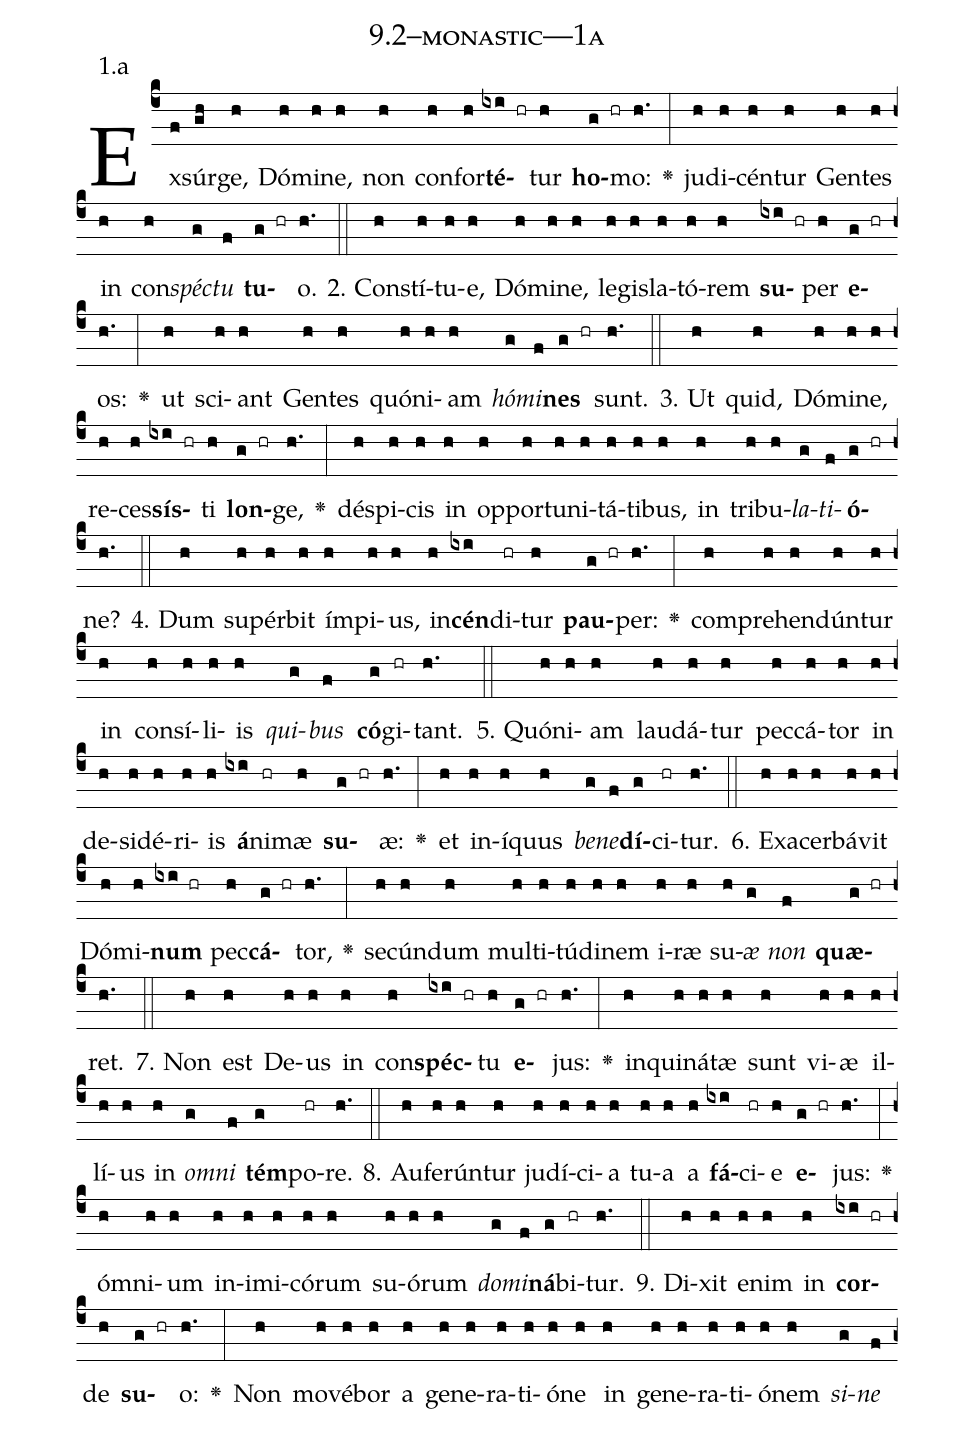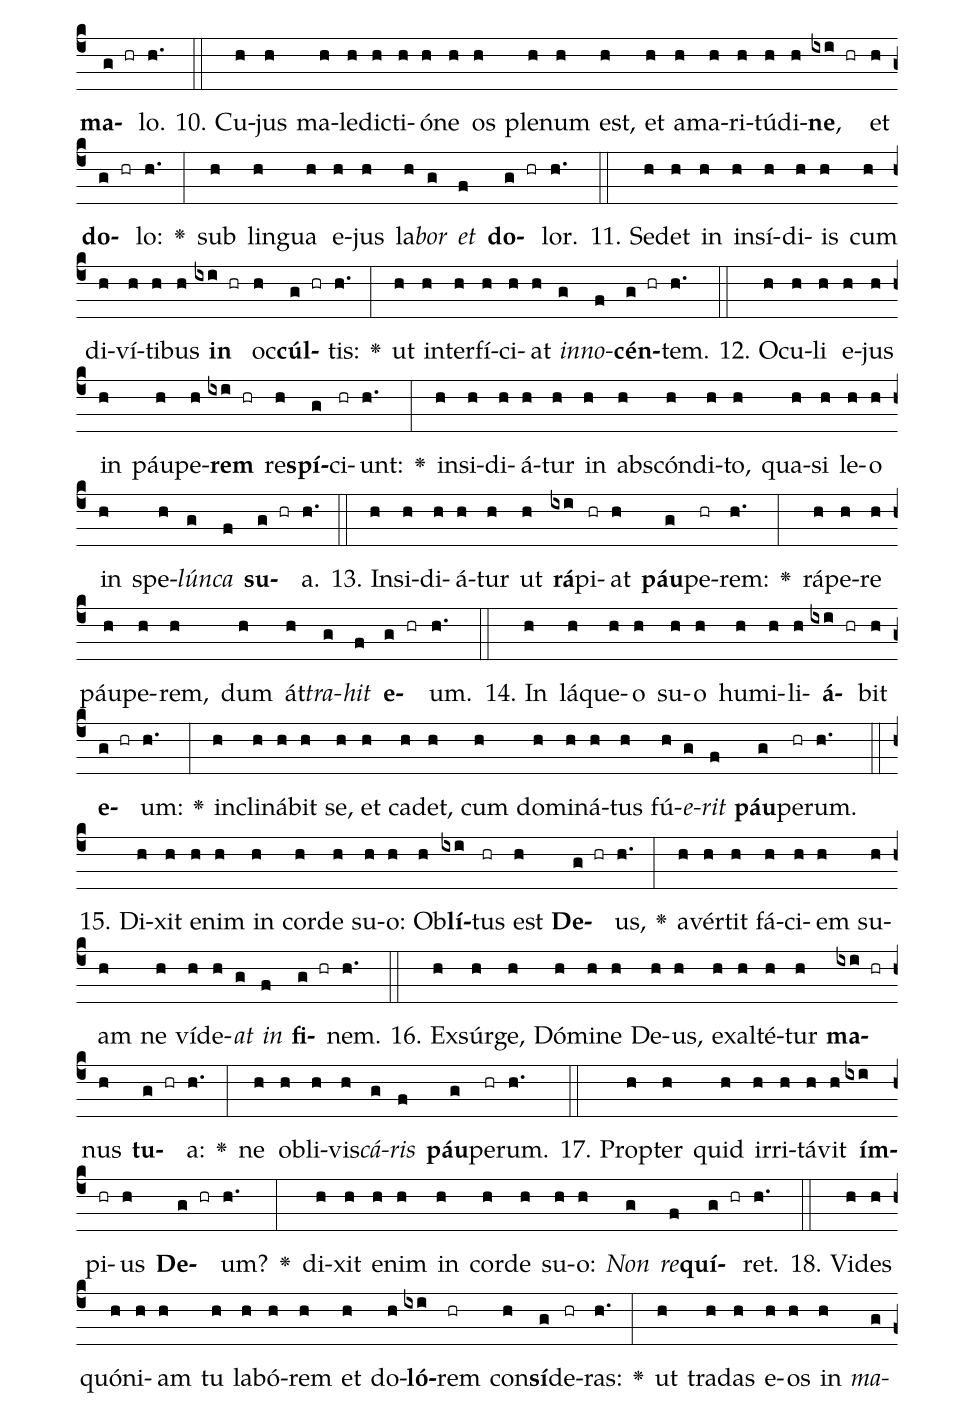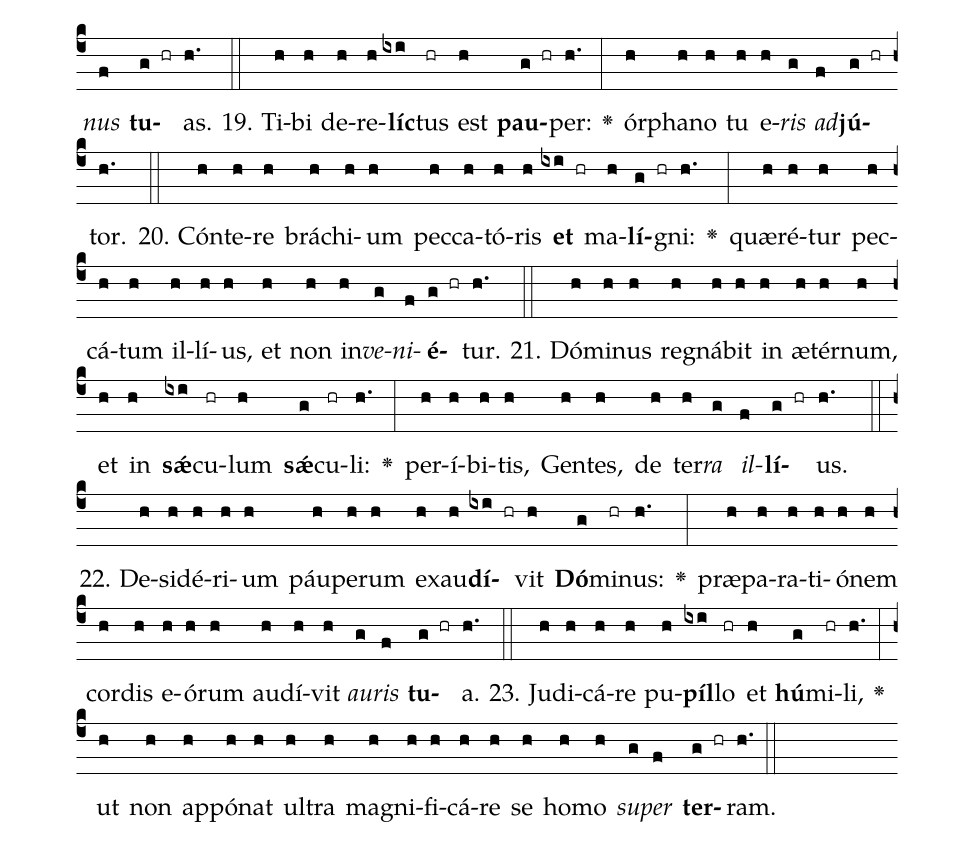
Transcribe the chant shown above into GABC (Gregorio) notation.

name: 9.2--monastic---1a;
annotation: 1.a;
%%
(c4)Ex(f)súr(gh)ge,(h) Dó(h)mi(h)ne,(h) non(h) con(h)for(h)<b>té</b>(ixi hr)tur(h) <b>ho</b>(g hr)mo:(h.) <v>\greheightstar</v>(:) ju(h)di(h)cén(h)tur(h) Gen(h)tes(h) in(h) con(h)<i>spéc</i>(g)<i>tu</i>(f) <b>tu</b>(g hr)o.(h.) (::)
2. Con(h)stí(h)tu(h)e,(h) Dó(h)mi(h)ne,(h) le(h)gis(h)la(h)tó(h)rem(h) <b>su</b>(ixi hr)per(h) <b>e</b>(g hr)os:(h.) <v>\greheightstar</v>(:) ut(h) sci(h)ant(h) Gen(h)tes(h) quón(h)i(h)am(h) <i>hó</i>(g)<i>mi</i>(f)<b>nes</b>(g hr) sunt.(h.) (::)
3. Ut(h) quid,(h) Dó(h)mi(h)ne,(h) re(h)ces(h)<b>sís</b>(ixi hr)ti(h) <b>lon</b>(g hr)ge,(h.) <v>\greheightstar</v>(:) dé(h)spi(h)cis(h) in(h) op(h)por(h)tu(h)ni(h)tá(h)ti(h)bus,(h) in(h) tri(h)bu(h)<i>la</i>(g)<i>ti</i>(f)<b>ó</b>(g hr)ne?(h.) (::)
4. Dum(h) su(h)pér(h)bit(h) ím(h)pi(h)us,(h) in(h)<b>cén</b>(ixi)di(hr)tur(h) <b>pau</b>(g hr)per:(h.) <v>\greheightstar</v>(:) com(h)pre(h)hen(h)dún(h)tur(h) in(h) con(h)sí(h)li(h)is(h) <i>qui</i>(g)<i>bus</i>(f) <b>có</b>(g)gi(hr)tant.(h.) (::)
5. Quón(h)i(h)am(h) lau(h)dá(h)tur(h) pec(h)cá(h)tor(h) in(h) de(h)si(h)dé(h)ri(h)is(h) <b>á</b>(ixi)ni(hr)mæ(h) <b>su</b>(g hr)æ:(h.) <v>\greheightstar</v>(:) et(h) in(h)í(h)quus(h) <i>be</i>(g)<i>ne</i>(f)<b>dí</b>(g)ci(hr)tur.(h.) (::)
6. Ex(h)a(h)cer(h)bá(h)vit(h) Dó(h)mi(h)<b>num</b>(ixi hr) pec(h)<b>cá</b>(g hr)tor,(h.) <v>\greheightstar</v>(:) se(h)cún(h)dum(h) mul(h)ti(h)tú(h)di(h)nem(h) i(h)ræ(h) su(h)<i>æ</i>(g) <i>non</i>(f) <b>quæ</b>(g hr)ret.(h.) (::)
7. Non(h) est(h) De(h)us(h) in(h) con(h)<b>spéc</b>(ixi hr)tu(h) <b>e</b>(g hr)jus:(h.) <v>\greheightstar</v>(:) in(h)qui(h)ná(h)tæ(h) sunt(h) vi(h)æ(h) il(h)lí(h)us(h) in(h) <i>om</i>(g)<i>ni</i>(f) <b>tém</b>(g)po(hr)re.(h.) (::)
8. Au(h)fe(h)rún(h)tur(h) ju(h)dí(h)ci(h)a(h) tu(h)a(h) a(h) <b>fá</b>(ixi)ci(hr)e(h) <b>e</b>(g hr)jus:(h.) <v>\greheightstar</v>(:) óm(h)ni(h)um(h) in(h)i(h)mi(h)có(h)rum(h) su(h)ó(h)rum(h) <i>do</i>(g)<i>mi</i>(f)<b>ná</b>(g)bi(hr)tur.(h.) (::)
9. Di(h)xit(h) e(h)nim(h) in(h) <b>cor</b>(ixi hr)de(h) <b>su</b>(g hr)o:(h.) <v>\greheightstar</v>(:) Non(h) mo(h)vé(h)bor(h) a(h) ge(h)ne(h)ra(h)ti(h)ó(h)ne(h) in(h) ge(h)ne(h)ra(h)ti(h)ó(h)nem(h) <i>si</i>(g)<i>ne</i>(f) <b>ma</b>(g hr)lo.(h.) (::)
10. Cu(h)jus(h) ma(h)le(h)dic(h)ti(h)ó(h)ne(h) os(h) ple(h)num(h) est,(h) et(h) a(h)ma(h)ri(h)tú(h)di(h)<b>ne</b>,(ixi hr) et(h) <b>do</b>(g hr)lo:(h.) <v>\greheightstar</v>(:) sub(h) lin(h)gua(h) e(h)jus(h) la(h)<i>bor</i>(g) <i>et</i>(f) <b>do</b>(g hr)lor.(h.) (::)
11. Se(h)det(h) in(h) in(h)sí(h)di(h)is(h) cum(h) di(h)ví(h)ti(h)bus(h) <b>in</b>(ixi hr) oc(h)<b>cúl</b>(g hr)tis:(h.) <v>\greheightstar</v>(:) ut(h) in(h)ter(h)fí(h)ci(h)at(h) <i>in</i>(g)<i>no</i>(f)<b>cén</b>(g hr)tem.(h.) (::)
12. O(h)cu(h)li(h) e(h)jus(h) in(h) páu(h)pe(h)<b>rem</b>(ixi hr) re(h)<b>spí</b>(g)ci(hr)unt:(h.) <v>\greheightstar</v>(:) in(h)si(h)di(h)á(h)tur(h) in(h) abs(h)cón(h)di(h)to,(h) qua(h)si(h) le(h)o(h) in(h) spe(h)<i>lún</i>(g)<i>ca</i>(f) <b>su</b>(g hr)a.(h.) (::)
13. In(h)si(h)di(h)á(h)tur(h) ut(h) <b>rá</b>(ixi)pi(hr)at(h) <b>páu</b>(g)pe(hr)rem:(h.) <v>\greheightstar</v>(:) rá(h)pe(h)re(h) páu(h)pe(h)rem,(h) dum(h) át(h)<i>tra</i>(g)<i>hit</i>(f) <b>e</b>(g hr)um.(h.) (::)
14. In(h) lá(h)que(h)o(h) su(h)o(h) hu(h)mi(h)li(h)<b>á</b>(ixi hr)bit(h) <b>e</b>(g hr)um:(h.) <v>\greheightstar</v>(:) in(h)cli(h)ná(h)bit(h) se,(h) et(h) ca(h)det,(h) cum(h) do(h)mi(h)ná(h)tus(h) fú(h)<i>e</i>(g)<i>rit</i>(f) <b>páu</b>(g)pe(hr)rum.(h.) (::)
15. Di(h)xit(h) e(h)nim(h) in(h) cor(h)de(h) su(h)o:(h) Ob(h)<b>lí</b>(ixi)tus(hr) est(h) <b>De</b>(g hr)us,(h.) <v>\greheightstar</v>(:) a(h)vér(h)tit(h) fá(h)ci(h)em(h) su(h)am(h) ne(h) ví(h)de(h)<i>at</i>(g) <i>in</i>(f) <b>fi</b>(g hr)nem.(h.) (::)
16. Ex(h)súr(h)ge,(h) Dó(h)mi(h)ne(h) De(h)us,(h) ex(h)al(h)té(h)tur(h) <b>ma</b>(ixi hr)nus(h) <b>tu</b>(g hr)a:(h.) <v>\greheightstar</v>(:) ne(h) ob(h)li(h)vis(h)<i>cá</i>(g)<i>ris</i>(f) <b>páu</b>(g)pe(hr)rum.(h.) (::)
17. Prop(h)ter(h) quid(h) ir(h)ri(h)tá(h)vit(h) <b>ím</b>(ixi)pi(hr)us(h) <b>De</b>(g hr)um?(h.) <v>\greheightstar</v>(:) di(h)xit(h) e(h)nim(h) in(h) cor(h)de(h) su(h)o:(h) <i>Non</i>(g) <i>re</i>(f)<b>quí</b>(g hr)ret.(h.) (::)
18. Vi(h)des(h) quón(h)i(h)am(h) tu(h) la(h)bó(h)rem(h) et(h) do(h)<b>ló</b>(ixi)rem(hr) con(h)<b>sí</b>(g)de(hr)ras:(h.) <v>\greheightstar</v>(:) ut(h) tra(h)das(h) e(h)os(h) in(h) <i>ma</i>(g)<i>nus</i>(f) <b>tu</b>(g hr)as.(h.) (::)
19. Ti(h)bi(h) de(h)re(h)<b>líc</b>(ixi)tus(hr) est(h) <b>pau</b>(g hr)per:(h.) <v>\greheightstar</v>(:) ór(h)pha(h)no(h) tu(h) e(h)<i>ris</i>(g) <i>ad</i>(f)<b>jú</b>(g hr)tor.(h.) (::)
20. Cón(h)te(h)re(h) brá(h)chi(h)um(h) pec(h)ca(h)tó(h)ris(h) <b>et</b>(ixi hr) ma(h)<b>lí</b>(g hr)gni:(h.) <v>\greheightstar</v>(:) quæ(h)ré(h)tur(h) pec(h)cá(h)tum(h) il(h)lí(h)us,(h) et(h) non(h) in(h)<i>ve</i>(g)<i>ni</i>(f)<b>é</b>(g hr)tur.(h.) (::)
21. Dó(h)mi(h)nus(h) re(h)gná(h)bit(h) in(h) æ(h)tér(h)num,(h) et(h) in(h) <b>sǽ</b>(ixi)cu(hr)lum(h) <b>sǽ</b>(g)cu(hr)li:(h.) <v>\greheightstar</v>(:) per(h)í(h)bi(h)tis,(h) Gen(h)tes,(h) de(h) ter(h)<i>ra</i>(g) <i>il</i>(f)<b>lí</b>(g hr)us.(h.) (::)
22. De(h)si(h)dé(h)ri(h)um(h) páu(h)pe(h)rum(h) ex(h)au(h)<b>dí</b>(ixi hr)vit(h) <b>Dó</b>(g)mi(hr)nus:(h.) <v>\greheightstar</v>(:) præ(h)pa(h)ra(h)ti(h)ó(h)nem(h) cor(h)dis(h) e(h)ó(h)rum(h) au(h)dí(h)vit(h) <i>au</i>(g)<i>ris</i>(f) <b>tu</b>(g hr)a.(h.) (::)
23. Ju(h)di(h)cá(h)re(h) pu(h)<b>píl</b>(ixi)lo(hr) et(h) <b>hú</b>(g)mi(hr)li,(h.) <v>\greheightstar</v>(:) ut(h) non(h) ap(h)pó(h)nat(h) ul(h)tra(h) ma(h)gni(h)fi(h)cá(h)re(h) se(h) ho(h)mo(h) <i>su</i>(g)<i>per</i>(f) <b>ter</b>(g hr)ram.(h.) (::)
